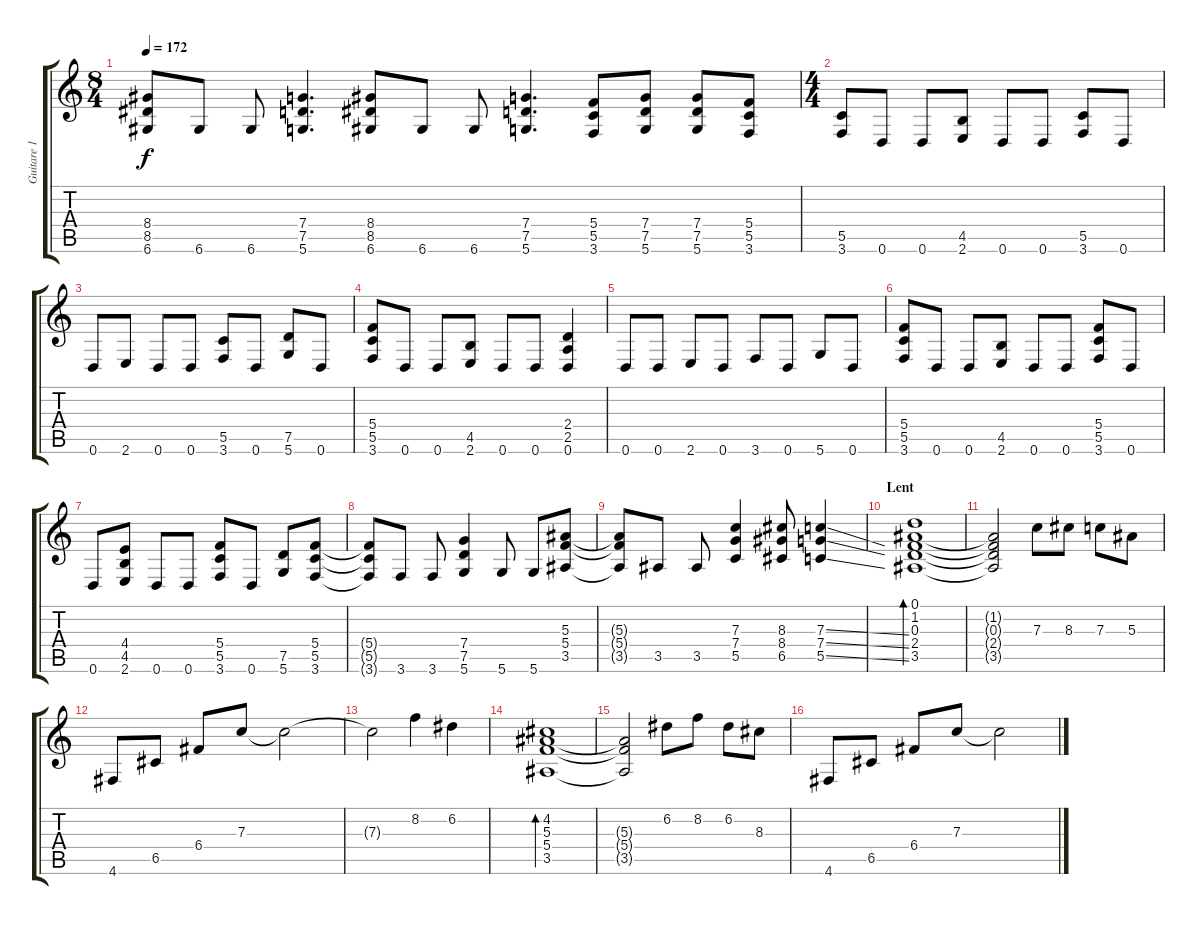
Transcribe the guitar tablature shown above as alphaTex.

\track ("Guitare 1" "Guitare 1") {instrument distortionguitar}
\staff {score tabs}
\tuning (D4 A3 F3 C3 G2 D2) {hide}
\ts (8 4)
\tempo 172
\clef g2
\ks c
(8.4 8.5 6.6).8{dy f} 6.6.8 6.6.8 (7.4 7.5 5.6).4{d} (8.4 8.5 6.6).8 6.6.8 6.6.8 (7.4 7.5 5.6).4{d} (5.4 5.5 3.6).8 (7.4 7.5 5.6).8 (7.4 7.5 5.6).8 (5.4 5.5 3.6).8 |
\ts (4 4)
(5.5 3.6).8 0.6.8 0.6.8 (4.5 2.6).8 0.6.8 0.6.8 (5.5 3.6).8 0.6.8 |
0.6.8 2.6.8 0.6.8 0.6.8 (5.5 3.6).8 0.6.8 (7.5 5.6).8 0.6.8 |
(5.4 5.5 3.6).8 0.6.8 0.6.8 (4.5 2.6).8 0.6.8 0.6.8 (2.4 2.5 0.6).4 |
0.6.8 0.6.8 2.6.8 0.6.8 3.6.8 0.6.8 5.6.8 0.6.8 |
(5.4 5.5 3.6).8 0.6.8 0.6.8 (4.5 2.6).8 0.6.8 0.6.8 (5.4 5.5 3.6).8 0.6.8 |
0.6.8 (4.4 4.5 2.6).8 0.6.8 0.6.8 (5.4 5.5 3.6).8 0.6.8 (7.5 5.6).8 (5.4 5.5 3.6).8 |
(5.4{t} 5.5{t} 3.6{t}).8 3.6.8 3.6.8 (7.4 7.5 5.6).4 5.6.8 5.6.8 (5.3 5.4 3.5).8 |
(5.3{t} 5.4{t} 3.5{t}).8 3.5.8 3.5.8 (7.3 7.4 5.5).4 (8.3 8.4 6.5).8 (7.3{ss} 7.4{ss} 5.5{ss}).4 |
\section ("" "Lent")
(0.1 1.2 0.3 2.4 3.5).1{bd 480} |
(1.2{t} 0.3{t} 2.4{t} 3.5{t}).2 7.3.8 8.3.8 7.3.8 5.3.8 |
4.6.8 6.5.8 6.4.8 7.3.8 7.3{t}.2 |
7.3{t}.2 8.2.4 6.2.4 |
(4.2 5.3 5.4 3.5).1{bd 480} |
(5.3{t} 5.4{t} 3.5{t}).2 6.2.8 8.2.8 6.2.8 8.3.8 |
4.6.8 6.5.8 6.4.8 7.3.8 7.3{t}.2
